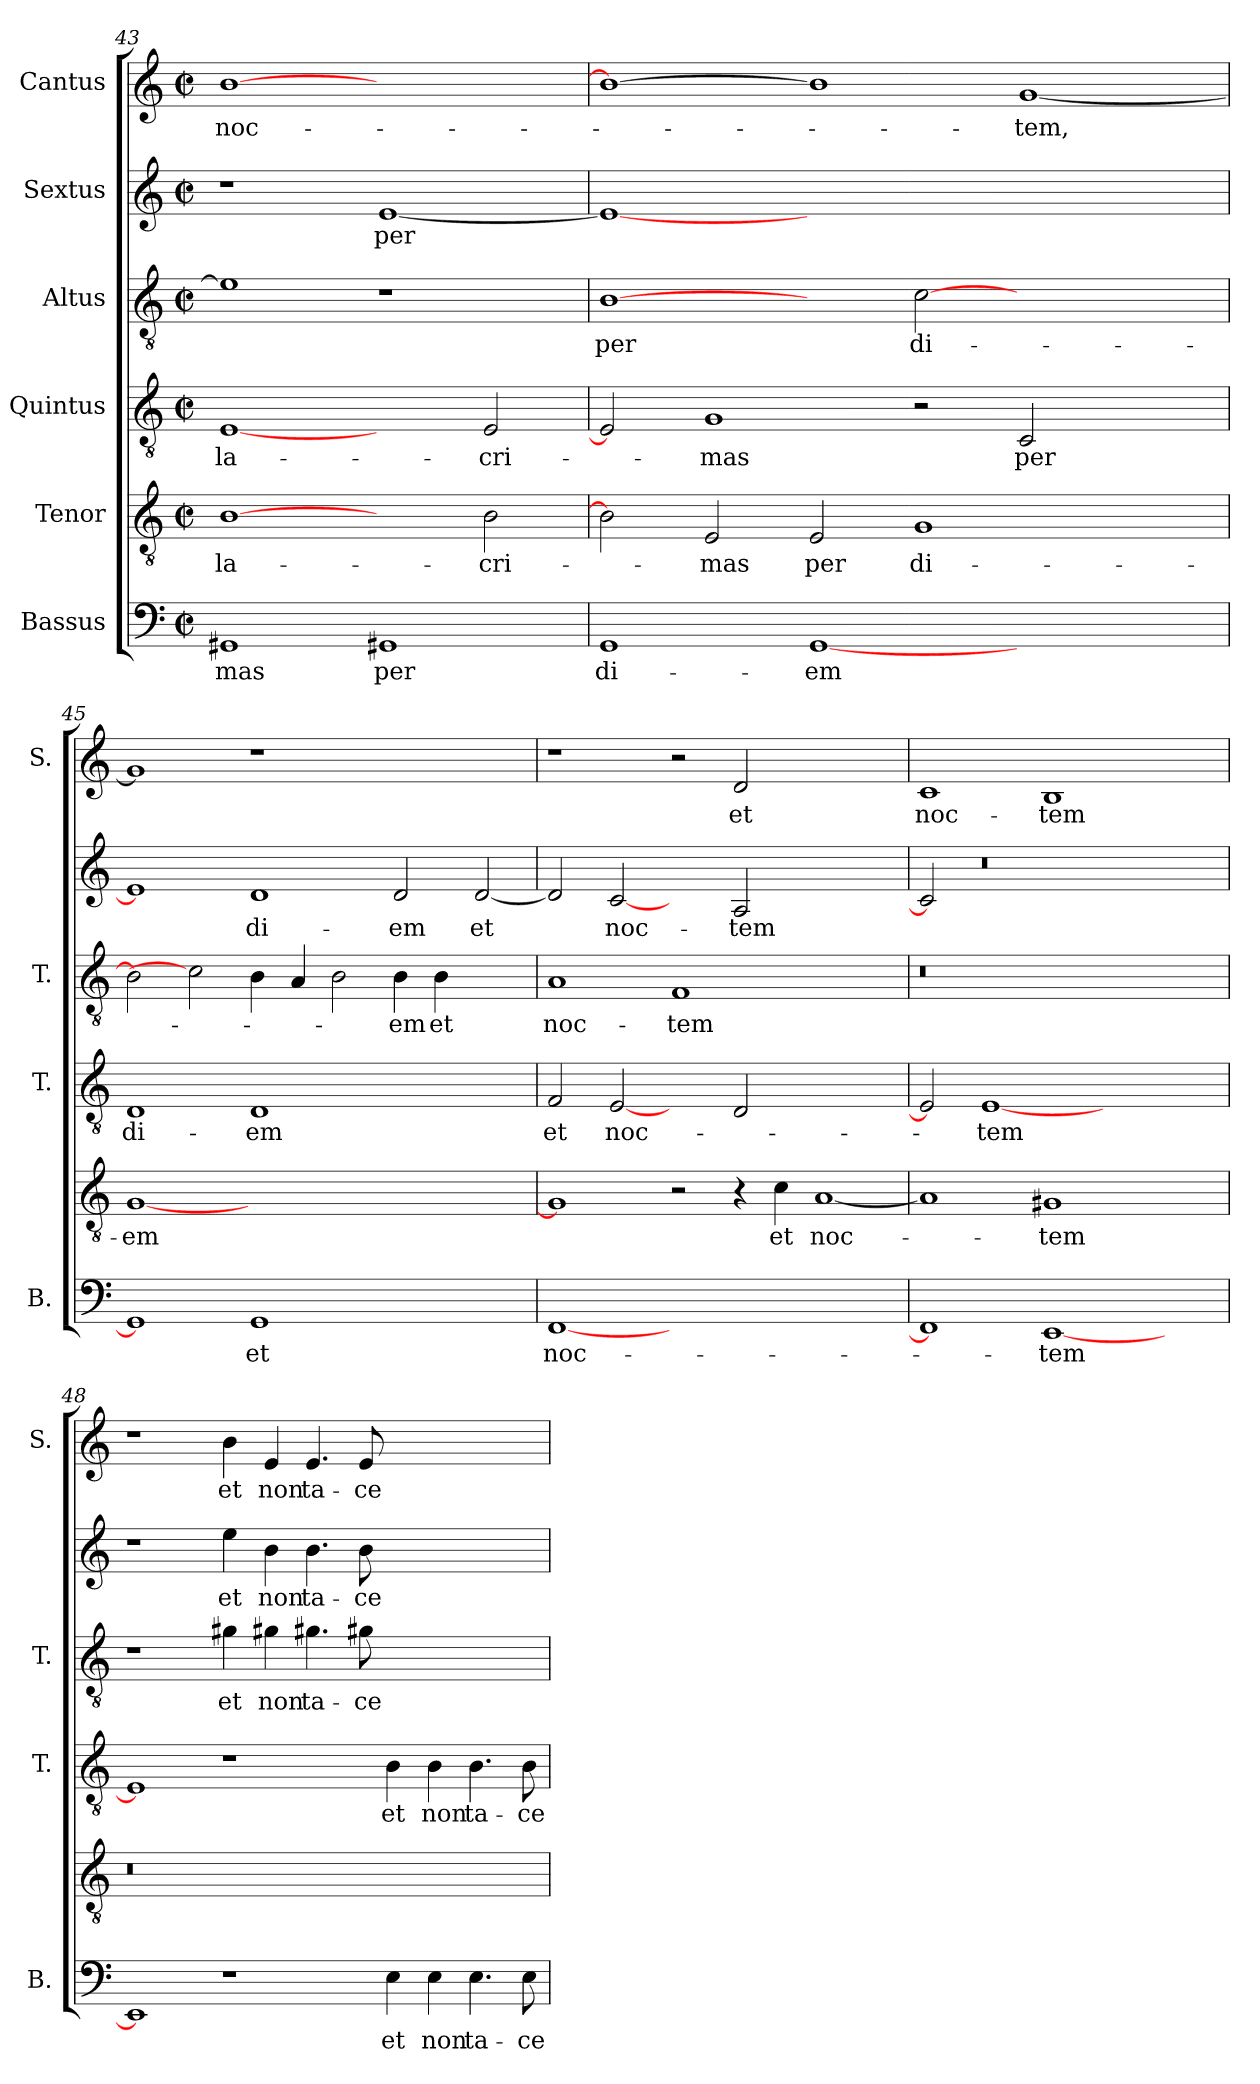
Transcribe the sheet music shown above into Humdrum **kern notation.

**kern	**text	**kern	**text	**kern	**text	**kern	**text	**kern	**text	**kern	**text
*part6	*part6	*part5	*part5	*part4	*part4	*part3	*part3	*part2	*part2	*part1	*part1
*staff6	*staff6	*staff5	*staff5	*staff4	*staff4	*staff3	*staff3	*staff2	*staff2	*staff1	*staff1
*I"Bassus	*	*I"Tenor	*	*I"Quintus	*	*I"Altus	*	*I"Sextus	*	*I"Cantus	*
*I'B.	*	*	*	*I'T.	*	*I'T.	*	*	*	*I'S.	*
*clefF4	*	*clefGv2	*	*clefGv2	*	*clefGv2	*	*clefG2	*	*clefG2	*
*k[]	*	*k[]	*	*k[]	*	*k[]	*	*k[]	*	*k[]	*
*C:	*	*C:	*	*C:	*	*C:	*	*C:	*	*C:	*
*M2/2	*	*M2/2	*	*M2/2	*	*M2/2	*	*M2/2	*	*M2/2	*
*met(c|)	*	*met(c|)	*	*met(c|)	*	*met(c|)	*	*met(c|)	*	*met(c|)	*
=43	=43	=43	=43	=43	=43	=43	=43	=43	=43	=43	=43
1GG#X/	-mas	[1B\	la-	[1E/	la-	1e\]	.	1r	.	[1b\	noc-
1GG#X/	per	2ryy	.	2ryy	.	1r	.	[1e/	per	1ryy	.
.	.	2B\	-cri-	2E/	-cri-	.	.	.	.	.	.
=44	=44	=44	=44	=44	=44	=44	=44	=44	=44	=44	=44
1GG/	di-	2B\]	.	2E/]	.	[1B\	per	1e/_	.	1b\_	.
.	.	2E/	-mas	1G/	-mas	.	.	.	.	.	.
[1GG/	-em	2E/	per	.	.	2ryy	.	0ryy	.	1b\]	.
.	.	1G/	di-	2r	.	[2c\	di-	.	.	.	.
1ryy	.	.	.	2C/	per	1ryy	.	.	.	[1g/	-tem,
.	.	2ryy	.	2ryy	.	.	.	.	.	.	.
=45	=45	=45	=45	=45	=45	=45	=45	=45	=45	=45	=45
1GG/]	.	[1G/	-em	1D/	di-	2B\]	.	1e/]	.	1g/]	.
.	.	.	.	.	.	2c\]	.	.	.	.	.
1GG/	et	0ryy	.	1D/	-em	4B\	.	1d/	di-	1r	.
.	.	.	.	.	.	4A/	.	.	.	.	.
.	.	.	.	.	.	2B\	.	.	.	.	.
1ryy	.	.	.	1ryy	.	4B\	-em	2d/	-em	1ryy	.
.	.	.	.	.	.	4B\	et	.	.	.	.
.	.	.	.	.	.	2ryy	.	[2d/	et	.	.
=46	=46	=46	=46	=46	=46	=46	=46	=46	=46	=46	=46
[1FF/	noc-	1G/]	.	2F/	et	1A/	noc-	2d/]	.	1r	.
.	.	.	.	[2E/	noc-	.	.	[2c/	noc-	.	.
0ryy	.	2r	.	2ryy	.	1F/	-tem	2ryy	.	2r	.
.	.	4r	.	2D/	.	.	.	2A/	-tem	2d/	et
.	.	4c\	et	.	.	.	.	.	.	.	.
.	.	[1A/	noc-	1ryy	.	1ryy	.	1ryy	.	1ryy	.
=47	=47	=47	=47	=47	=47	=47	=47	=47	=47	=47	=47
!	!	!	!	!	!	!LO:N:vis=0	!	!	!	!	!
1FF/]	.	1A/]	.	2E/]	.	1r	.	2c/]	.	1c/	noc-
!	!	!	!	!	!	!	!	!LO:N:vis=0	!	!	!
.	.	.	.	[1E/	-tem	.	.	1r	.	.	.
[1EE/	-tem	1G#X/	-tem	.	.	1ryy	.	.	.	1B/	-tem
.	.	.	.	1ryy	.	.	.	1ryy	.	.	.
2ryy	.	2ryy	.	.	.	2ryy	.	.	.	2ryy	.
=48	=48	=48	=48	=48	=48	=48	=48	=48	=48	=48	=48
!	!	!LO:N:vis=0	!	!	!	!	!	!	!	!	!
1EE/]	.	1r	.	1E/]	.	1r	.	1r	.	1r	.
1r	.	1ryy	.	1r	.	4g#X\	et	4ee\	et	4b\	et
.	.	.	.	.	.	4g#X\	non	4b\	non	4e/	non
.	.	.	.	.	.	4.g#X\	ta-	4.b\	ta-	4.e/	ta-
.	.	.	.	.	.	8g#X\	-ce-	8b\	-ce-	8e/	-ce-
4E\	et	1ryy	.	4B\	et	1ryy	.	1ryy	.	1ryy	.
4E\	non	.	.	4B\	non	.	.	.	.	.	.
4.E\	ta-	.	.	4.B\	ta-	.	.	.	.	.	.
8E\	-ce-	.	.	8B\	-ce-	.	.	.	.	.	.
=	=	=	=	=	=	=	=	=	=	=	=
*-	*-	*-	*-	*-	*-	*-	*-	*-	*-	*-	*-
